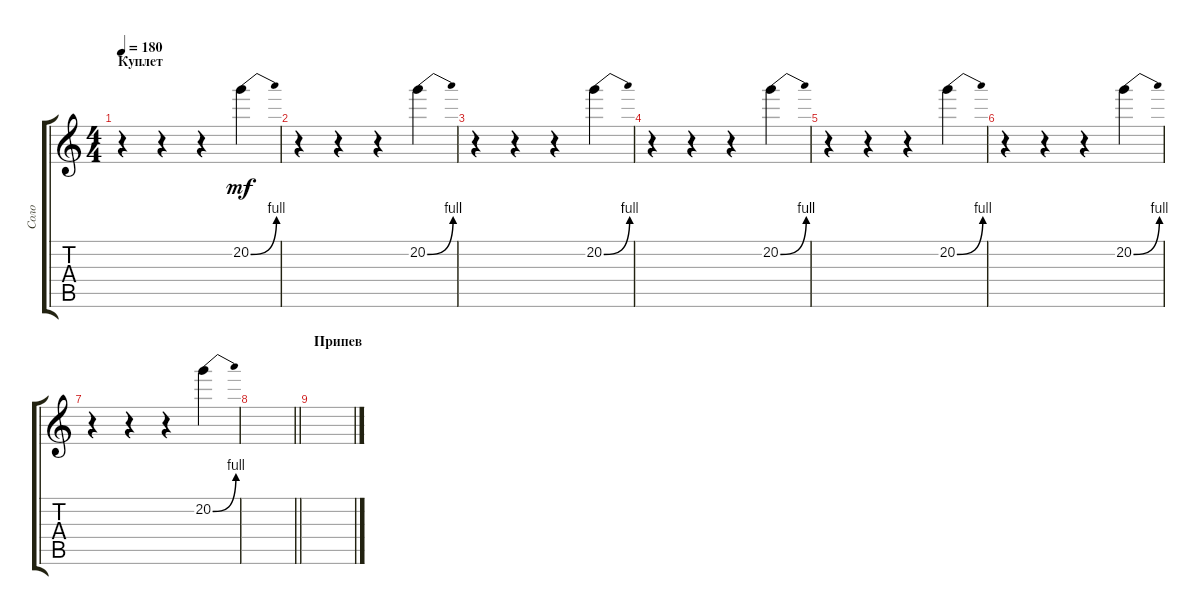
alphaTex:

\track ("Соло" "Соло") {instrument electricguitarclean}
\staff {score tabs}
\tuning (E4 B3 G3 D3 A2 E2) {hide}
\ts (4 4)
\section ("" "Куплет")
\tempo 180
\clef g2
\ks c
r.4{dy f instrument distortionguitar} r.4 r.4 20.2{be (bend 0 0 60 4)}.4{dy mf} |
r.4 r.4 r.4 20.2{be (bend 0 0 60 4)}.4 |
r.4 r.4 r.4 20.2{be (bend 0 0 60 4)}.4 |
r.4 r.4 r.4 20.2{be (bend 0 0 60 4)}.4 |
r.4 r.4 r.4 20.2{be (bend 0 0 60 4)}.4 |
r.4 r.4 r.4 20.2{be (bend 0 0 60 4)}.4 |
r.4 r.4 r.4 20.2{be (bend 0 0 60 4)}.4 |
\barLineRight lightlight
|
\section ("" "Припев")
